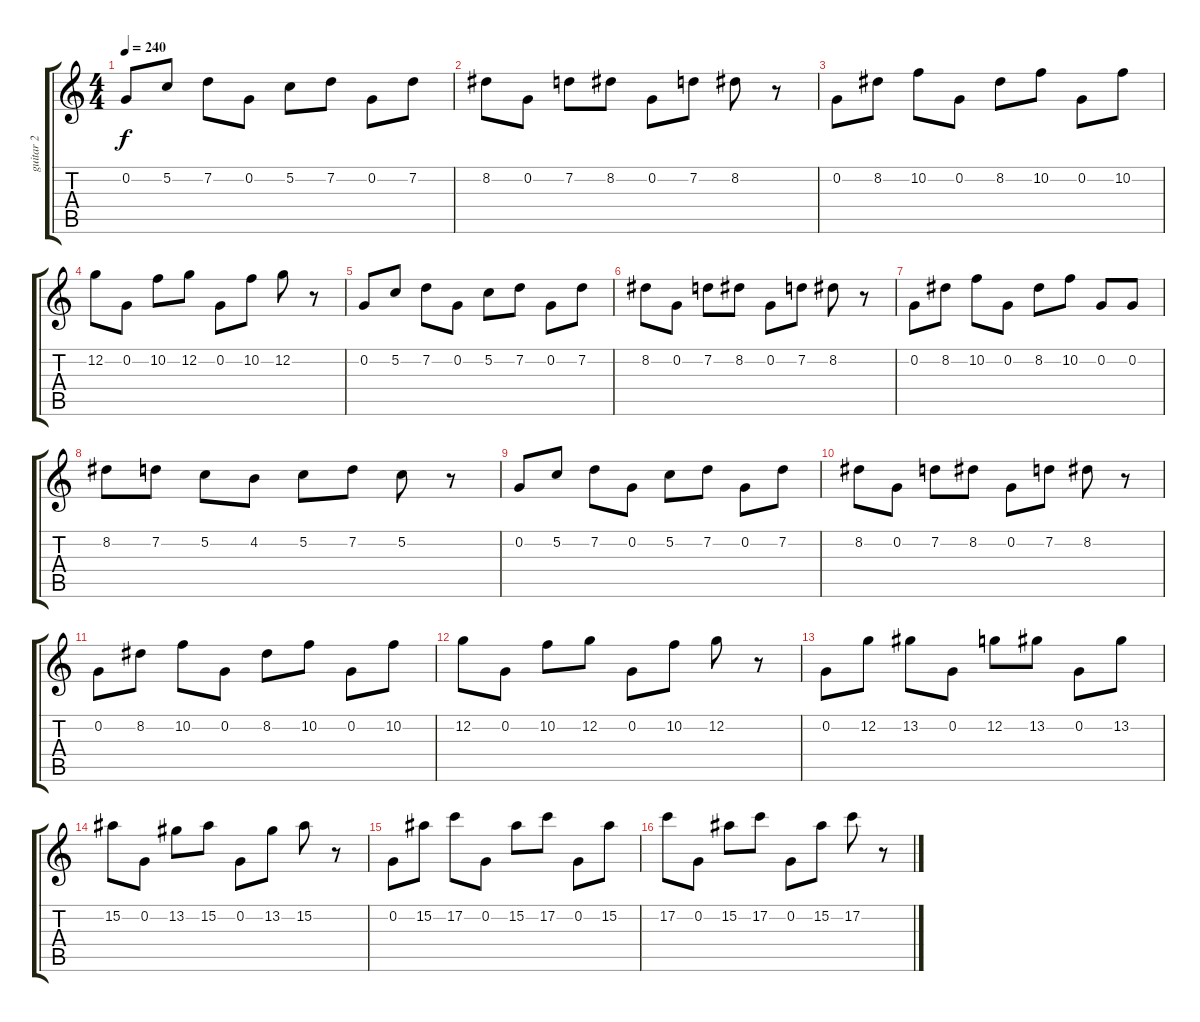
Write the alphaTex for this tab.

\track ("guitar 2" "guitar 2") {instrument distortionguitar}
\staff {score tabs}
\tuning (C4 G3 Eb3 Bb2 F2 C2) {hide}
\ts (4 4)
\tempo 240
\clef g2
\ks c
0.2.8{dy f} 5.2.8 7.2.8 0.2.8 5.2.8 7.2.8 0.2.8 7.2.8 |
8.2.8 0.2.8 7.2.8 8.2.8 0.2.8 7.2.8 8.2.8 r.8 |
0.2.8 8.2.8 10.2.8 0.2.8 8.2.8 10.2.8 0.2.8 10.2.8 |
12.2.8 0.2.8 10.2.8 12.2.8 0.2.8 10.2.8 12.2.8 r.8 |
0.2.8 5.2.8 7.2.8 0.2.8 5.2.8 7.2.8 0.2.8 7.2.8 |
8.2.8 0.2.8 7.2.8 8.2.8 0.2.8 7.2.8 8.2.8 r.8 |
0.2.8 8.2.8 10.2.8 0.2.8 8.2.8 10.2.8 0.2.8 0.2.8 |
8.2.8 7.2.8 5.2.8 4.2.8 5.2.8 7.2.8 5.2.8 r.8 |
0.2.8 5.2.8 7.2.8 0.2.8 5.2.8 7.2.8 0.2.8 7.2.8 |
8.2.8 0.2.8 7.2.8 8.2.8 0.2.8 7.2.8 8.2.8 r.8 |
0.2.8 8.2.8 10.2.8 0.2.8 8.2.8 10.2.8 0.2.8 10.2.8 |
12.2.8 0.2.8 10.2.8 12.2.8 0.2.8 10.2.8 12.2.8 r.8 |
0.2.8 12.2.8 13.2.8 0.2.8 12.2.8 13.2.8 0.2.8 13.2.8 |
15.2.8 0.2.8 13.2.8 15.2.8 0.2.8 13.2.8 15.2.8 r.8 |
0.2.8 15.2.8 17.2.8 0.2.8 15.2.8 17.2.8 0.2.8 15.2.8 |
17.2.8 0.2.8 15.2.8 17.2.8 0.2.8 15.2.8 17.2.8 r.8
